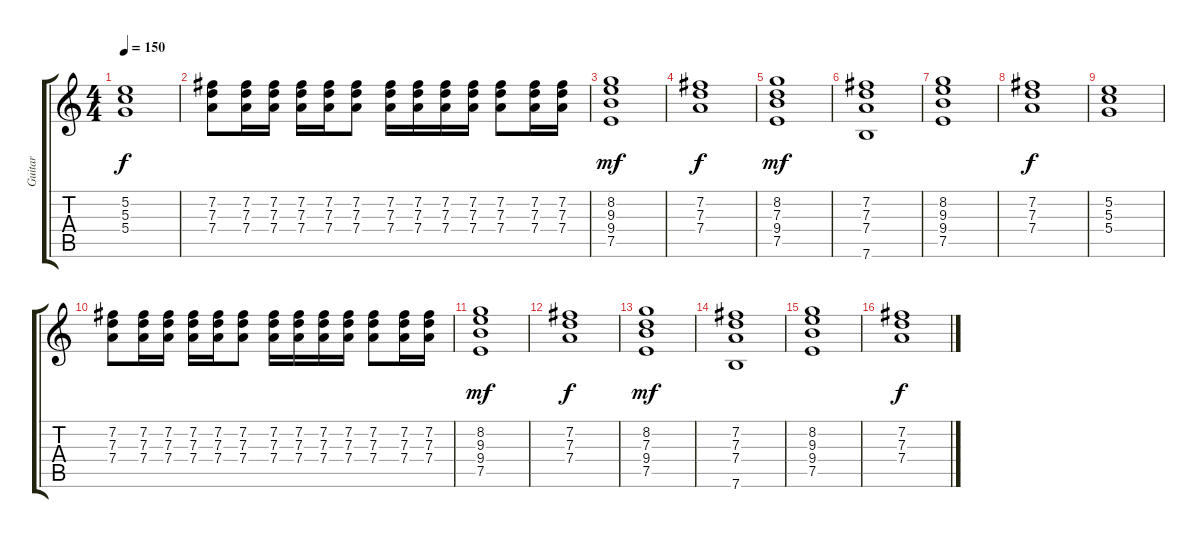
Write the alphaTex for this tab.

\track ("Guitar" "Guitar") {instrument distortionguitar}
\staff {score tabs}
\tuning (E4 B3 G3 D3 A2 E2) {hide}
\ts (4 4)
\tempo 150
\clef g2
\ks c
(5.2 5.3 5.4).1{dy f} |
(7.2 7.3 7.4).8 (7.2 7.3 7.4).16 (7.2 7.3 7.4).16 (7.2 7.3 7.4).16 (7.2 7.3 7.4).16 (7.2 7.3 7.4).8 (7.2 7.3 7.4).16 (7.2 7.3 7.4).16 (7.2 7.3 7.4).16 (7.2 7.3 7.4).16 (7.2 7.3 7.4).8 (7.2 7.3 7.4).16 (7.2 7.3 7.4).16 |
(8.2 9.3 9.4 7.5).1{dy mf} |
(7.2 7.3 7.4).1{dy f} |
(8.2 7.3 9.4 7.5).1{dy mf} |
(7.2 7.3 7.4 7.6).1 |
(8.2 9.3 9.4 7.5).1 |
(7.2 7.3 7.4).1{dy f} |
(5.2 5.3 5.4).1 |
(7.2 7.3 7.4).8 (7.2 7.3 7.4).16 (7.2 7.3 7.4).16 (7.2 7.3 7.4).16 (7.2 7.3 7.4).16 (7.2 7.3 7.4).8 (7.2 7.3 7.4).16 (7.2 7.3 7.4).16 (7.2 7.3 7.4).16 (7.2 7.3 7.4).16 (7.2 7.3 7.4).8 (7.2 7.3 7.4).16 (7.2 7.3 7.4).16 |
(8.2 9.3 9.4 7.5).1{dy mf} |
(7.2 7.3 7.4).1{dy f} |
(8.2 7.3 9.4 7.5).1{dy mf} |
(7.2 7.3 7.4 7.6).1 |
(8.2 9.3 9.4 7.5).1 |
(7.2 7.3 7.4).1{dy f}
